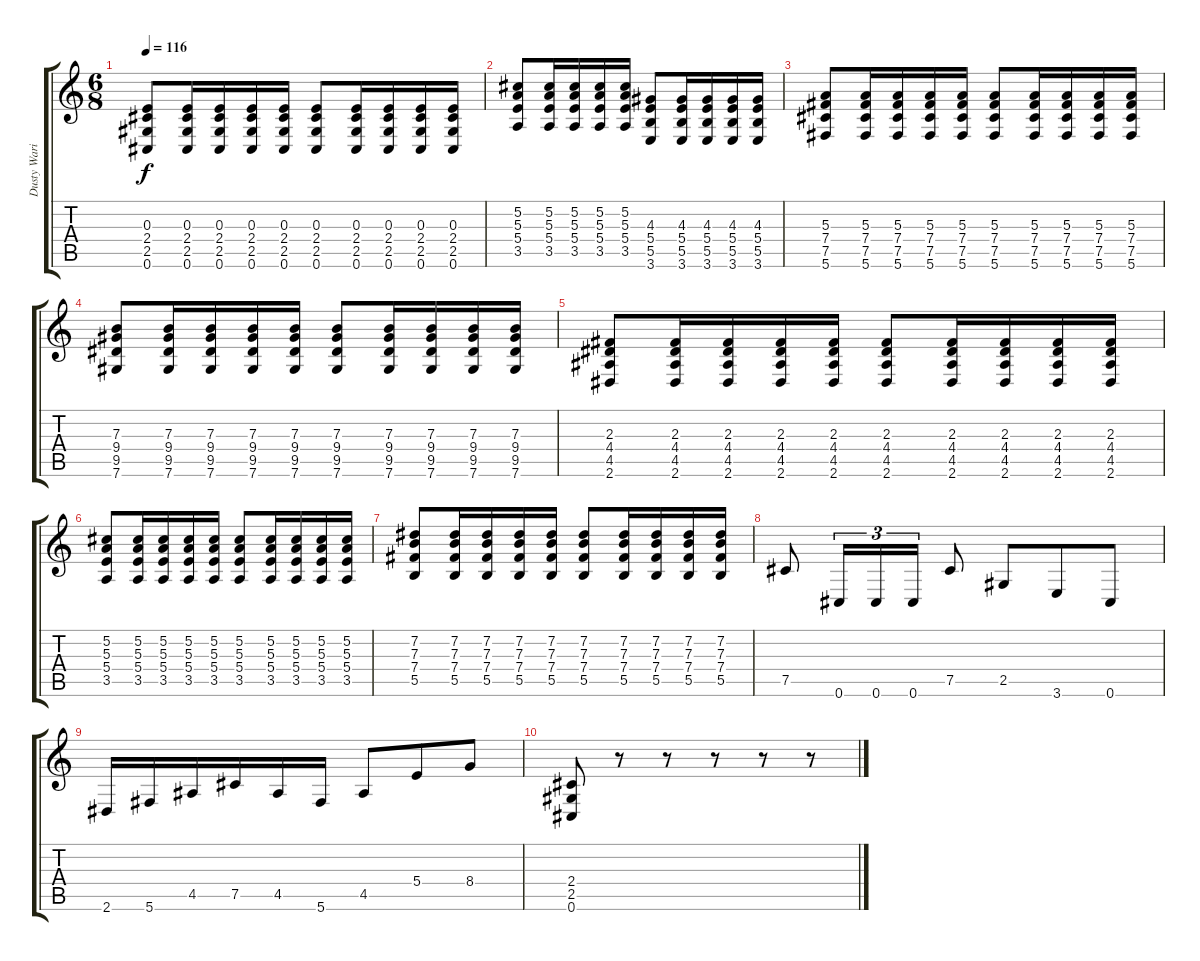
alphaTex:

\track ("Dusty Waring" "Dusty Wari") {instrument distortionguitar}
\staff {score tabs}
\tuning (Db4 Ab3 E3 B2 Gb2 Db2) {hide}
\ts (6 8)
\tempo 116
\clef g2
\ks c
(0.3 2.4 2.5 0.6).8{dy f} (0.3 2.4 2.5 0.6).16 (0.3 2.4 2.5 0.6).16 (0.3 2.4 2.5 0.6).16 (0.3 2.4 2.5 0.6).16 (0.3 2.4 2.5 0.6).8 (0.3 2.4 2.5 0.6).16 (0.3 2.4 2.5 0.6).16 (0.3 2.4 2.5 0.6).16 (0.3 2.4 2.5 0.6).16 |
(5.2 5.3 5.4 3.5).8 (5.2 5.3 5.4 3.5).16 (5.2 5.3 5.4 3.5).16 (5.2 5.3 5.4 3.5).16 (5.2 5.3 5.4 3.5).16 (4.3 5.4 5.5 3.6).8 (4.3 5.4 5.5 3.6).16 (4.3 5.4 5.5 3.6).16 (4.3 5.4 5.5 3.6).16 (4.3 5.4 5.5 3.6).16 |
(5.3 7.4 7.5 5.6).8 (5.3 7.4 7.5 5.6).16 (5.3 7.4 7.5 5.6).16 (5.3 7.4 7.5 5.6).16 (5.3 7.4 7.5 5.6).16 (5.3 7.4 7.5 5.6).8 (5.3 7.4 7.5 5.6).16 (5.3 7.4 7.5 5.6).16 (5.3 7.4 7.5 5.6).16 (5.3 7.4 7.5 5.6).16 |
(7.3 9.4 9.5 7.6).8 (7.3 9.4 9.5 7.6).16 (7.3 9.4 9.5 7.6).16 (7.3 9.4 9.5 7.6).16 (7.3 9.4 9.5 7.6).16 (7.3 9.4 9.5 7.6).8 (7.3 9.4 9.5 7.6).16 (7.3 9.4 9.5 7.6).16 (7.3 9.4 9.5 7.6).16 (7.3 9.4 9.5 7.6).16 |
(2.3 4.4 4.5 2.6).8 (2.3 4.4 4.5 2.6).16 (2.3 4.4 4.5 2.6).16 (2.3 4.4 4.5 2.6).16 (2.3 4.4 4.5 2.6).16 (2.3 4.4 4.5 2.6).8 (2.3 4.4 4.5 2.6).16 (2.3 4.4 4.5 2.6).16 (2.3 4.4 4.5 2.6).16 (2.3 4.4 4.5 2.6).16 |
(5.2 5.3 5.4 3.5).8 (5.2 5.3 5.4 3.5).16 (5.2 5.3 5.4 3.5).16 (5.2 5.3 5.4 3.5).16 (5.2 5.3 5.4 3.5).16 (5.2 5.3 5.4 3.5).8 (5.2 5.3 5.4 3.5).16 (5.2 5.3 5.4 3.5).16 (5.2 5.3 5.4 3.5).16 (5.2 5.3 5.4 3.5).16 |
(7.2 7.3 7.4 5.5).8 (7.2 7.3 7.4 5.5).16 (7.2 7.3 7.4 5.5).16 (7.2 7.3 7.4 5.5).16 (7.2 7.3 7.4 5.5).16 (7.2 7.3 7.4 5.5).8 (7.2 7.3 7.4 5.5).16 (7.2 7.3 7.4 5.5).16 (7.2 7.3 7.4 5.5).16 (7.2 7.3 7.4 5.5).16 |
7.5.8 0.6.16{tu (3 2)} 0.6.16{tu (3 2)} 0.6.16{tu (3 2)} 7.5.8 2.5.8 3.6.8 0.6.8 |
2.6.16 5.6.16 4.5.16 7.5.16 4.5.16 5.6.16 4.5.8 5.4.8 8.4.8 |
(2.4 2.5 0.6).8 r.8 r.8 r.8 r.8 r.8
